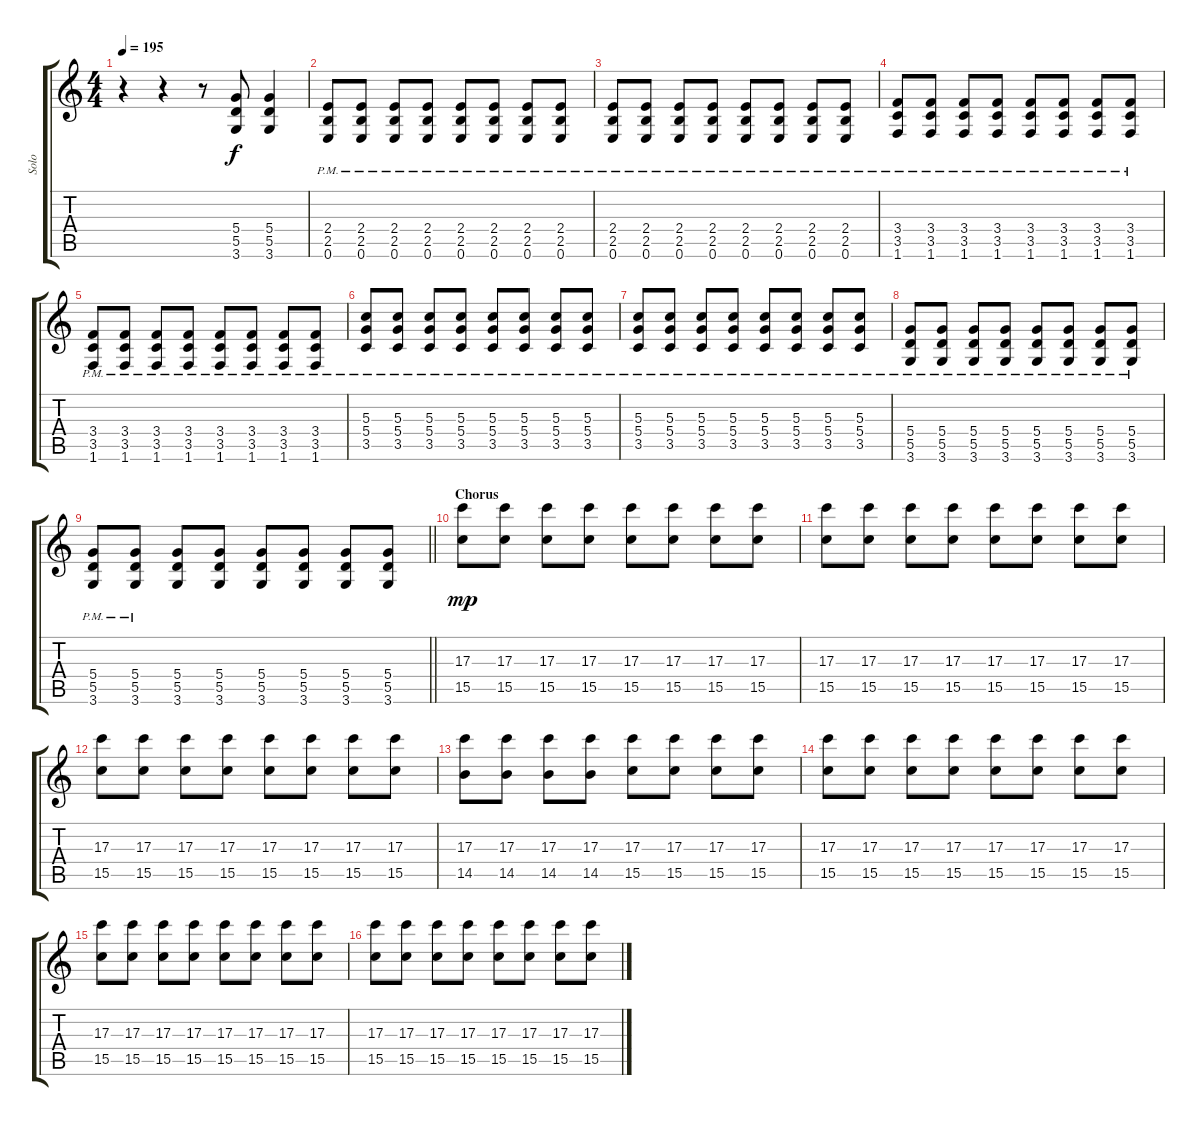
\track ("Solo" "Solo") {instrument distortionguitar}
\staff {score tabs}
\tuning (E4 B3 G3 D3 A2 E2) {hide}
\ts (4 4)
\tempo 195
\clef g2
\ks c
r.4{dy f volume 16} r.4 r.8 (5.4 5.5 3.6).8 (5.4 5.5 3.6).4 |
(2.4{pm} 2.5{pm} 0.6{pm}).8 (2.4{pm} 2.5{pm} 0.6{pm}).8 (2.4{pm} 2.5{pm} 0.6{pm}).8 (2.4{pm} 2.5{pm} 0.6{pm}).8 (2.4{pm} 2.5{pm} 0.6{pm}).8 (2.4{pm} 2.5{pm} 0.6{pm}).8 (2.4{pm} 2.5{pm} 0.6{pm}).8 (2.4{pm} 2.5{pm} 0.6{pm}).8 |
(2.4{pm} 2.5{pm} 0.6{pm}).8 (2.4{pm} 2.5{pm} 0.6{pm}).8 (2.4{pm} 2.5{pm} 0.6{pm}).8 (2.4{pm} 2.5{pm} 0.6{pm}).8 (2.4{pm} 2.5{pm} 0.6{pm}).8 (2.4{pm} 2.5{pm} 0.6{pm}).8 (2.4{pm} 2.5{pm} 0.6{pm}).8 (2.4{pm} 2.5{pm} 0.6{pm}).8 |
(3.4{pm} 3.5{pm} 1.6{pm}).8 (3.4{pm} 3.5{pm} 1.6{pm}).8 (3.4{pm} 3.5{pm} 1.6{pm}).8 (3.4{pm} 3.5{pm} 1.6{pm}).8 (3.4{pm} 3.5{pm} 1.6{pm}).8 (3.4{pm} 3.5{pm} 1.6{pm}).8 (3.4{pm} 3.5{pm} 1.6{pm}).8 (3.4{pm} 3.5{pm} 1.6{pm}).8 |
(3.4{pm} 3.5{pm} 1.6{pm}).8 (3.4{pm} 3.5{pm} 1.6{pm}).8 (3.4{pm} 3.5{pm} 1.6{pm}).8 (3.4{pm} 3.5{pm} 1.6{pm}).8 (3.4{pm} 3.5{pm} 1.6{pm}).8 (3.4{pm} 3.5{pm} 1.6{pm}).8 (3.4{pm} 3.5{pm} 1.6{pm}).8 (3.4{pm} 3.5{pm} 1.6{pm}).8 |
(5.3{pm} 5.4{pm} 3.5{pm}).8 (5.3{pm} 5.4{pm} 3.5{pm}).8 (5.3{pm} 5.4{pm} 3.5{pm}).8 (5.3{pm} 5.4{pm} 3.5{pm}).8 (5.3{pm} 5.4{pm} 3.5{pm}).8 (5.3{pm} 5.4{pm} 3.5{pm}).8 (5.3{pm} 5.4{pm} 3.5{pm}).8 (5.3{pm} 5.4{pm} 3.5{pm}).8 |
(5.3{pm} 5.4{pm} 3.5{pm}).8 (5.3{pm} 5.4{pm} 3.5{pm}).8 (5.3{pm} 5.4{pm} 3.5{pm}).8 (5.3{pm} 5.4{pm} 3.5{pm}).8 (5.3{pm} 5.4{pm} 3.5{pm}).8 (5.3{pm} 5.4{pm} 3.5{pm}).8 (5.3{pm} 5.4{pm} 3.5{pm}).8 (5.3{pm} 5.4{pm} 3.5{pm}).8 |
(5.4{pm} 5.5{pm} 3.6{pm}).8 (5.4{pm} 5.5{pm} 3.6{pm}).8 (5.4{pm} 5.5{pm} 3.6{pm}).8 (5.4{pm} 5.5{pm} 3.6{pm}).8 (5.4{pm} 5.5{pm} 3.6{pm}).8 (5.4{pm} 5.5{pm} 3.6{pm}).8 (5.4{pm} 5.5{pm} 3.6{pm}).8 (5.4{pm} 5.5{pm} 3.6{pm}).8 |
\barLineRight lightlight
(5.4 5.5{pm} 3.6{pm}).8 (5.4 5.5 3.6{pm}).8 (5.4 5.5 3.6).8 (5.4 5.5 3.6).8 (5.4 5.5 3.6).8 (5.4 5.5 3.6).8 (5.4 5.5 3.6).8 (5.4 5.5 3.6).8 |
\section ("" "Chorus")
(17.3 15.5).8{dy mp} (17.3 15.5).8 (17.3 15.5).8 (17.3 15.5).8 (17.3 15.5).8 (17.3 15.5).8 (17.3 15.5).8 (17.3 15.5).8 |
(17.3 15.5).8 (17.3 15.5).8 (17.3 15.5).8 (17.3 15.5).8 (17.3 15.5).8 (17.3 15.5).8 (17.3 15.5).8 (17.3 15.5).8 |
(17.3 15.5).8 (17.3 15.5).8 (17.3 15.5).8 (17.3 15.5).8 (17.3 15.5).8 (17.3 15.5).8 (17.3 15.5).8 (17.3 15.5).8 |
(17.3 14.5).8 (17.3 14.5).8 (17.3 14.5).8 (17.3 14.5).8 (17.3 15.5).8 (17.3 15.5).8 (17.3 15.5).8 (17.3 15.5).8 |
(17.3 15.5).8 (17.3 15.5).8 (17.3 15.5).8 (17.3 15.5).8 (17.3 15.5).8 (17.3 15.5).8 (17.3 15.5).8 (17.3 15.5).8 |
(17.3 15.5).8 (17.3 15.5).8 (17.3 15.5).8 (17.3 15.5).8 (17.3 15.5).8 (17.3 15.5).8 (17.3 15.5).8 (17.3 15.5).8 |
(17.3 15.5).8 (17.3 15.5).8 (17.3 15.5).8 (17.3 15.5).8 (17.3 15.5).8 (17.3 15.5).8 (17.3 15.5).8 (17.3 15.5).8
